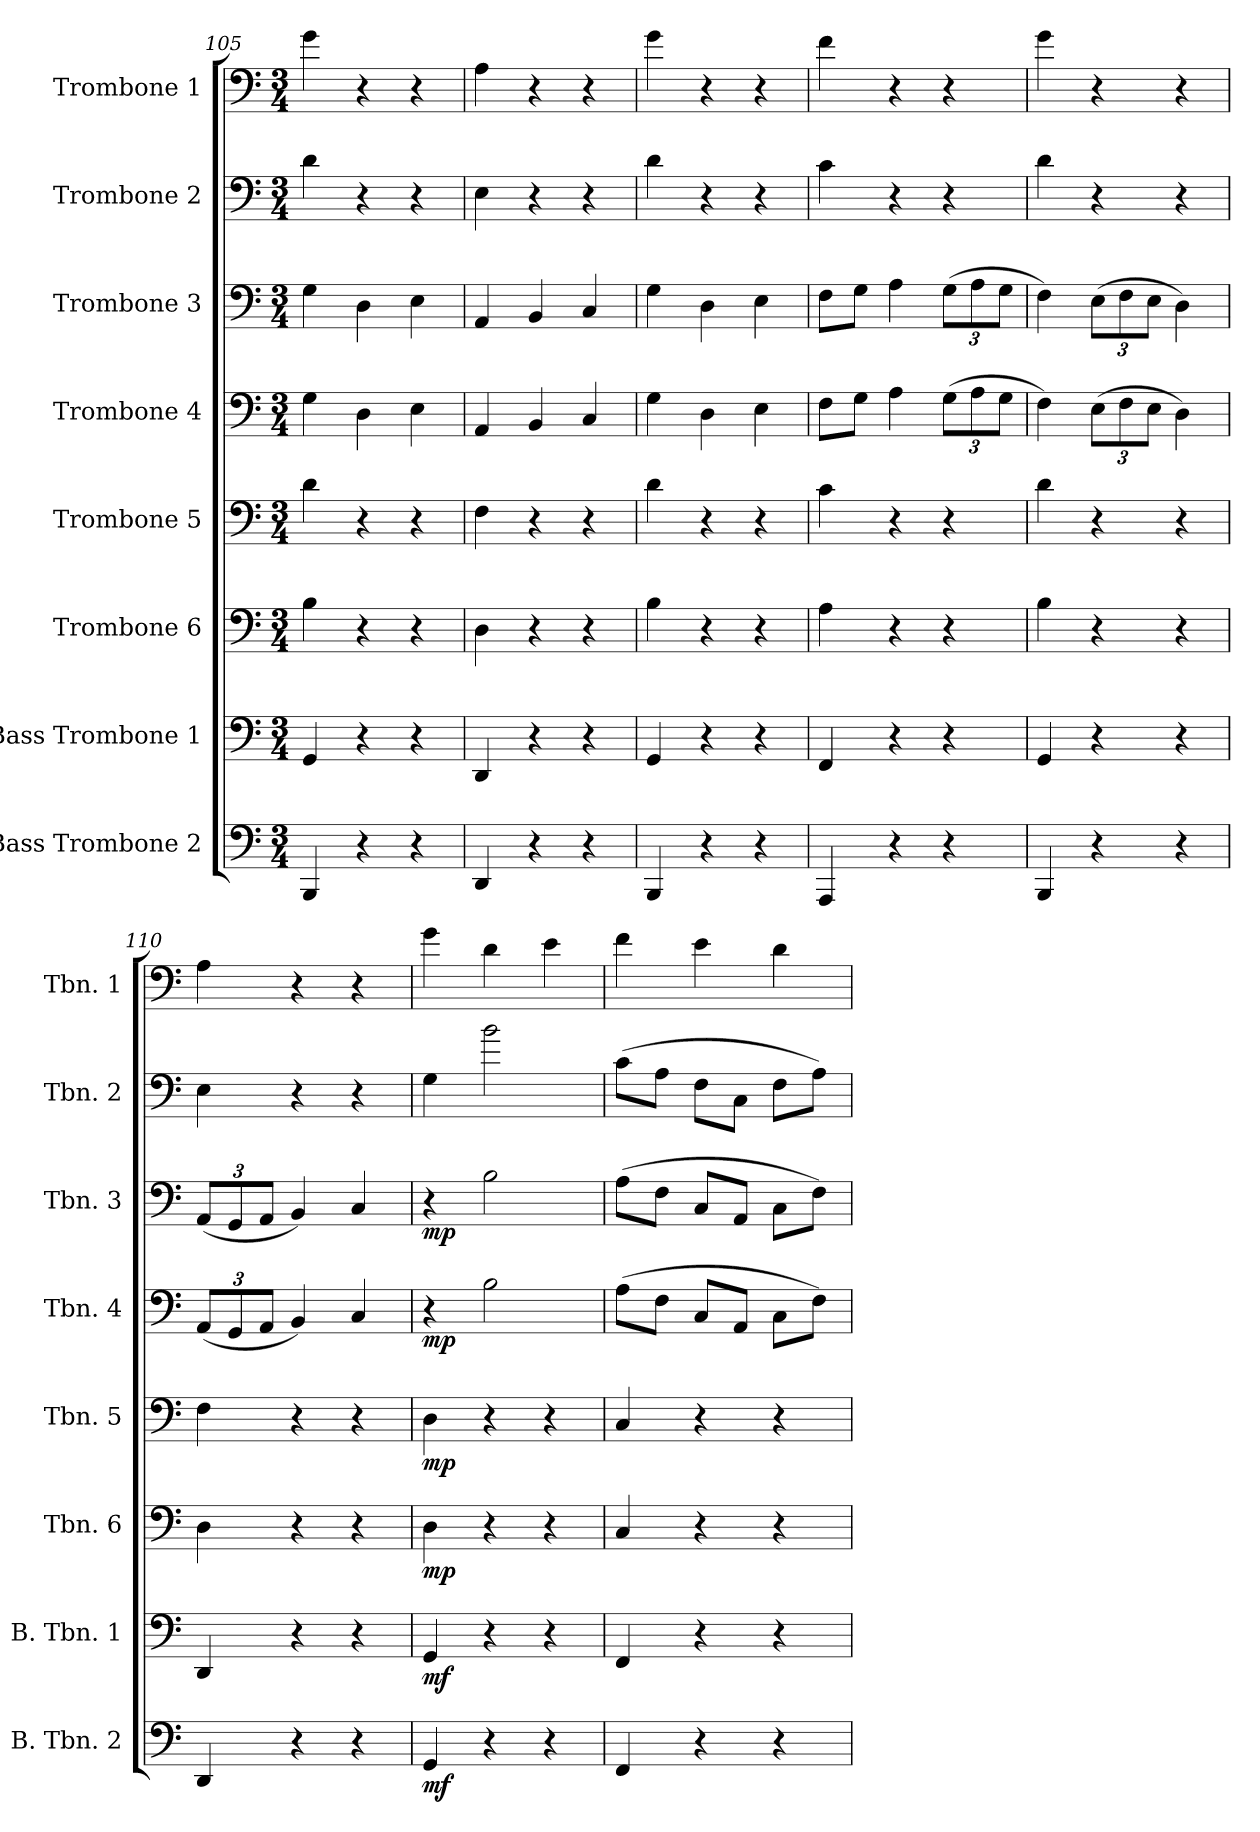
**kern	**dynam	**kern	**dynam	**kern	**dynam	**kern	**dynam	**kern	**dynam	**kern	**dynam	**kern	**kern
*part8	*part8	*part7	*part7	*part6	*part6	*part5	*part5	*part4	*part4	*part3	*part3	*part2	*part1
*staff8	*staff8	*staff7	*staff7	*staff6	*staff6	*staff5	*staff5	*staff4	*staff4	*staff3	*staff3	*staff2	*staff1
*I"Bass Trombone 2	*	*I"Bass Trombone 1	*	*I"Trombone 6	*	*I"Trombone 5	*	*I"Trombone 4	*	*I"Trombone 3	*	*I"Trombone 2	*I"Trombone 1
*I'B. Tbn. 2	*	*I'B. Tbn. 1	*	*I'Tbn. 6	*	*I'Tbn. 5	*	*I'Tbn. 4	*	*I'Tbn. 3	*	*I'Tbn. 2	*I'Tbn. 1
*clefF4	*	*clefF4	*	*clefF4	*	*clefF4	*	*clefF4	*	*clefF4	*	*clefF4	*clefF4
*k[]	*	*k[]	*	*k[]	*	*k[]	*	*k[]	*	*k[]	*	*k[]	*k[]
*M3/4	*	*M3/4	*	*M3/4	*	*M3/4	*	*M3/4	*	*M3/4	*	*M3/4	*M3/4
=105	=105	=105	=105	=105	=105	=105	=105	=105	=105	=105	=105	=105	=105
4BBB/	.	4GG/	.	4B\	.	4d\	.	4G\	.	4G\	.	4d\	4g\
4r	.	4r	.	4r	.	4r	.	4D\	.	4D\	.	4r	4r
4r	.	4r	.	4r	.	4r	.	4E\	.	4E\	.	4r	4r
=106	=106	=106	=106	=106	=106	=106	=106	=106	=106	=106	=106	=106	=106
4DD/	.	4DD/	.	4D\	.	4F\	.	4AA/	.	4AA/	.	4E\	4A\
4r	.	4r	.	4r	.	4r	.	4BB/	.	4BB/	.	4r	4r
4r	.	4r	.	4r	.	4r	.	4C/	.	4C/	.	4r	4r
=107	=107	=107	=107	=107	=107	=107	=107	=107	=107	=107	=107	=107	=107
4BBB/	.	4GG/	.	4B\	.	4d\	.	4G\	.	4G\	.	4d\	4g\
4r	.	4r	.	4r	.	4r	.	4D\	.	4D\	.	4r	4r
4r	.	4r	.	4r	.	4r	.	4E\	.	4E\	.	4r	4r
!!LO:PB:g=z
=108	=108	=108	=108	=108	=108	=108	=108	=108	=108	=108	=108	=108	=108
4AAA/	.	4FF/	.	4A\	.	4c\	.	8F\L	.	8F\L	.	4c\	4f\
.	.	.	.	.	.	.	.	8G\J	.	8G\J	.	.	.
4r	.	4r	.	4r	.	4r	.	4A\	.	4A\	.	4r	4r
*	*	*	*	*	*	*	*	*Xbrackettup	*	*Xbrackettup	*	*	*
4r	.	4r	.	4r	.	4r	.	(12G\L	.	(12G\L	.	4r	4r
.	.	.	.	.	.	.	.	12A\	.	12A\	.	.	.
.	.	.	.	.	.	.	.	12G\J	.	12G\J	.	.	.
=109	=109	=109	=109	=109	=109	=109	=109	=109	=109	=109	=109	=109	=109
4BBB/	.	4GG/	.	4B\	.	4d\	.	4F\)	.	4F\)	.	4d\	4g\
4r	.	4r	.	4r	.	4r	.	(12E\L	.	(12E\L	.	4r	4r
.	.	.	.	.	.	.	.	12F\	.	12F\	.	.	.
.	.	.	.	.	.	.	.	12E\J	.	12E\J	.	.	.
4r	.	4r	.	4r	.	4r	.	4D\)	.	4D\)	.	4r	4r
=110	=110	=110	=110	=110	=110	=110	=110	=110	=110	=110	=110	=110	=110
4DD/	.	4DD/	.	4D\	.	4F\	.	(12AA/L	.	(12AA/L	.	4E\	4A\
.	.	.	.	.	.	.	.	12GG/	.	12GG/	.	.	.
.	.	.	.	.	.	.	.	12AA/J	.	12AA/J	.	.	.
4r	.	4r	.	4r	.	4r	.	4BB/)	.	4BB/)	.	4r	4r
4r	.	4r	.	4r	.	4r	.	4C/	.	4C/	.	4r	4r
=111	=111	=111	=111	=111	=111	=111	=111	=111	=111	=111	=111	=111	=111
!	!LO:DY:b	!	!LO:DY:b	!	!LO:DY:b	!	!LO:DY:b	!	!LO:DY:b	!	!LO:DY:b	!	!
4GG/	mf	4GG/	mf	4D\	mp	4D\	mp	4r	mp	4r	mp	4G\	4g\
4r	.	4r	.	4r	.	4r	.	2B\	.	2B\	.	2b\	4d\
4r	.	4r	.	4r	.	4r	.	.	.	.	.	.	4e\
=112	=112	=112	=112	=112	=112	=112	=112	=112	=112	=112	=112	=112	=112
4FF/	.	4FF/	.	4C/	.	4C/	.	(8A\L	.	(8A\L	.	(8c\L	4f\
.	.	.	.	.	.	.	.	8F\J	.	8F\J	.	8A\J	.
4r	.	4r	.	4r	.	4r	.	8C/L	.	8C/L	.	8F\L	4e\
.	.	.	.	.	.	.	.	8AA/J	.	8AA/J	.	8C\J	.
4r	.	4r	.	4r	.	4r	.	8C\L	.	8C\L	.	8F\L	4d\
.	.	.	.	.	.	.	.	8F\J)	.	8F\J)	.	8A\J)	.
=	=	=	=	=	=	=	=	=	=	=	=	=	=
*-	*-	*-	*-	*-	*-	*-	*-	*-	*-	*-	*-	*-	*-
